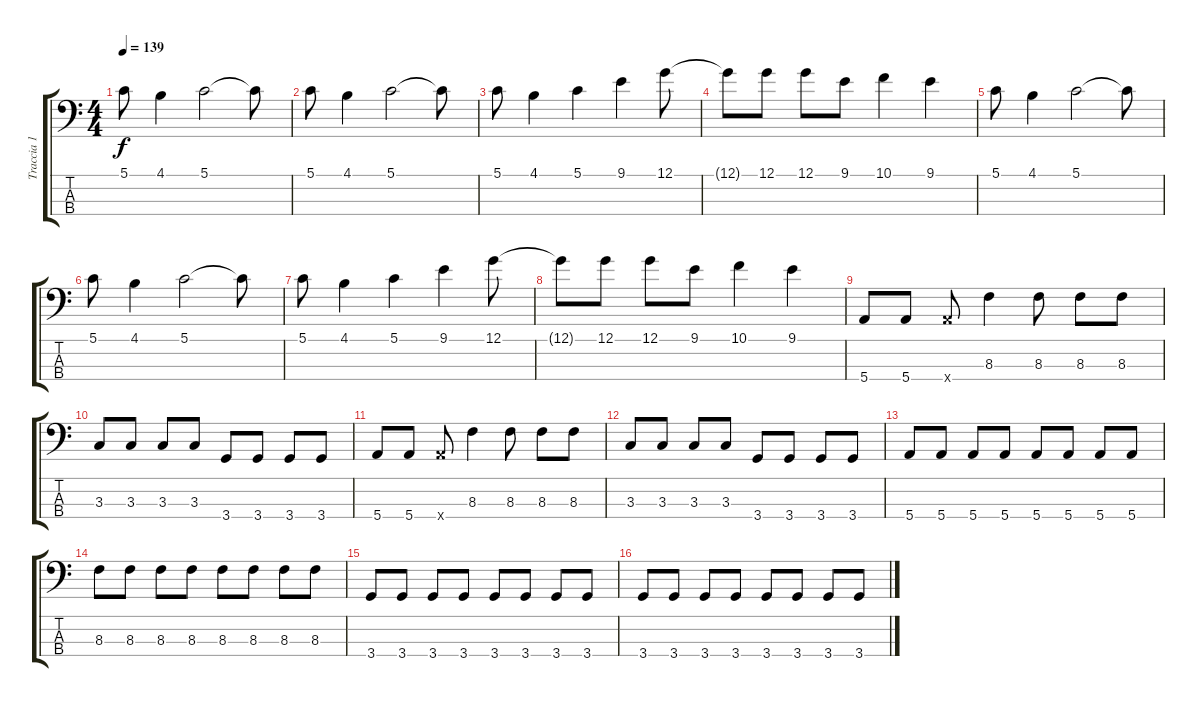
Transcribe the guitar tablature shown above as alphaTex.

\track ("Traccia 1" "Traccia 1") {instrument electricbasspick}
\staff {score tabs}
\tuning (G2 D2 A1 E1) {hide}
\ts (4 4)
\tempo 139
\clef f4
\ks c
5.1.8{dy f} 4.1.4 5.1.2 5.1{t}.8 |
5.1.8 4.1.4 5.1.2 5.1{t}.8 |
5.1.8 4.1.4 5.1.4 9.1.4 12.1.8 |
12.1{t}.8 12.1.8 12.1.8 9.1.8 10.1.4 9.1.4 |
5.1.8 4.1.4 5.1.2 5.1{t}.8 |
5.1.8 4.1.4 5.1.2 5.1{t}.8 |
5.1.8 4.1.4 5.1.4 9.1.4 12.1.8 |
12.1{t}.8 12.1.8 12.1.8 9.1.8 10.1.4 9.1.4 |
5.4.8 5.4.8 5.4{x}.8 8.3.4 8.3.8 8.3.8 8.3.8 |
3.3.8 3.3.8 3.3.8 3.3.8 3.4.8 3.4.8 3.4.8 3.4.8 |
5.4.8 5.4.8 5.4{x}.8 8.3.4 8.3.8 8.3.8 8.3.8 |
3.3.8 3.3.8 3.3.8 3.3.8 3.4.8 3.4.8 3.4.8 3.4.8 |
5.4.8 5.4.8 5.4.8 5.4.8 5.4.8 5.4.8 5.4.8 5.4.8 |
8.3.8 8.3.8 8.3.8 8.3.8 8.3.8 8.3.8 8.3.8 8.3.8 |
3.4.8 3.4.8 3.4.8 3.4.8 3.4.8 3.4.8 3.4.8 3.4.8 |
3.4.8 3.4.8 3.4.8 3.4.8 3.4.8 3.4.8 3.4.8 3.4.8
